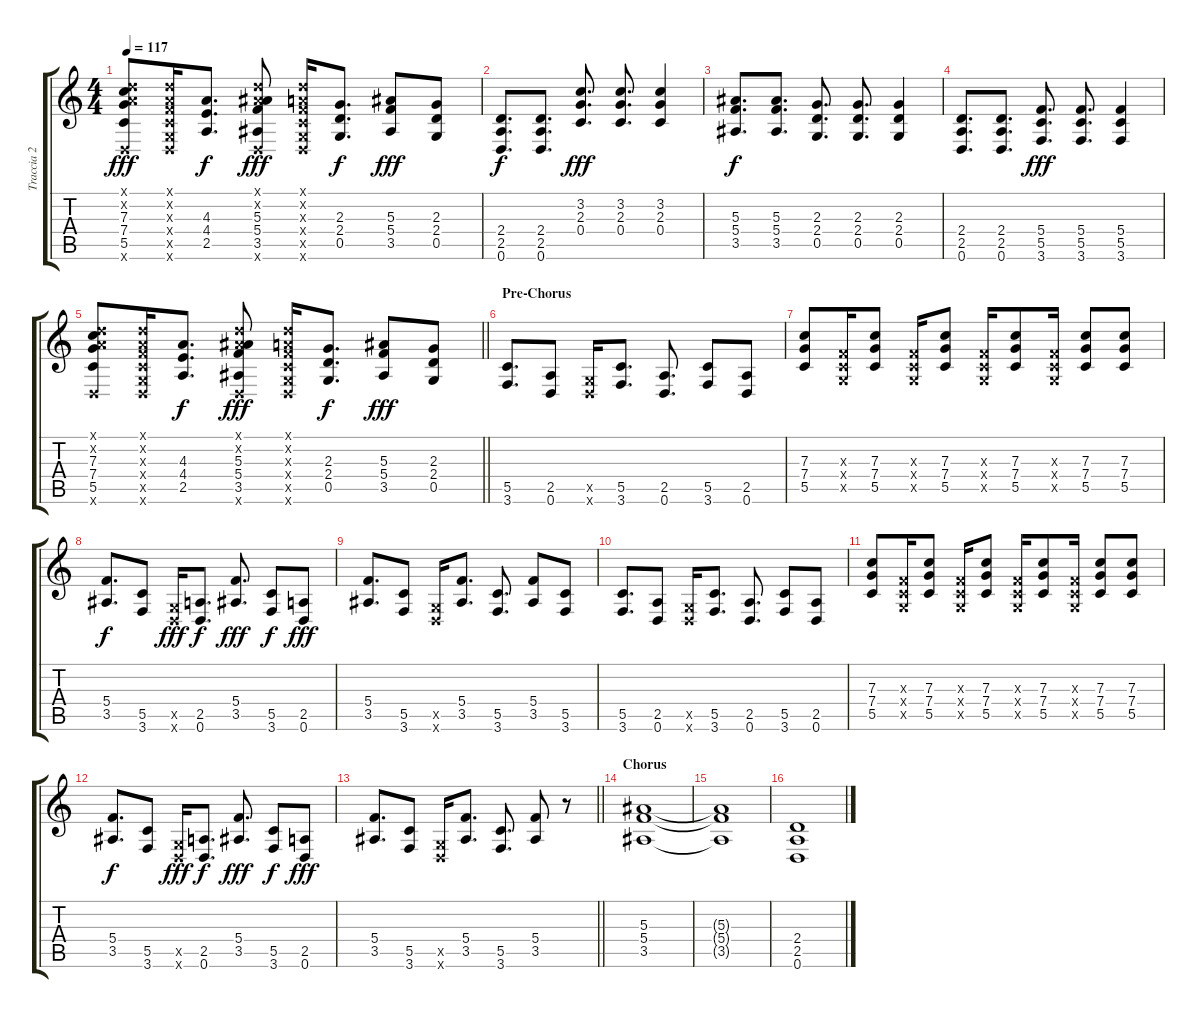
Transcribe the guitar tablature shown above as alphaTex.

\track ("Traccia 2" "Traccia 2") {instrument distortionguitar}
\staff {score tabs}
\tuning (D4 A3 F3 C3 G2 D2) {hide}
\ts (4 4)
\tempo 117
\clef g2
\ks c
(0.1{x} 0.2{x} 7.3 7.4 5.5 0.6{x}).8{dy fff} (0.1{x} 0.2{x} 0.3{x} 0.4{x} 0.5{x} 0.6{x}).16 (4.3 4.4 2.5).8{d dy f} (0.1{x} 0.2{x} 5.3 5.4 3.5 0.6{x}).8{dy fff} (0.1{x} 0.2{x} 0.3{x} 0.4{x} 0.5{x} 0.6{x}).16 (2.3 2.4 0.5).8{d dy f} (5.3 5.4 3.5).8{dy fff} (2.3 2.4 0.5).8 |
(2.4 2.5 0.6).8{d dy f} (2.4 2.5 0.6).8{d} (3.2 2.3 0.4).8{d dy fff} (3.2 2.3 0.4).8{d} (3.2 2.3 0.4).4 |
(5.3 5.4 3.5).8{d dy f} (5.3 5.4 3.5).8{d} (2.3 2.4 0.5).8{d} (2.3 2.4 0.5).8{d} (2.3 2.4 0.5).4 |
(2.4 2.5 0.6).8{d} (2.4 2.5 0.6).8{d} (5.4 5.5 3.6).8{d dy fff} (5.4 5.5 3.6).8{d} (5.4 5.5 3.6).4 |
\barLineRight lightlight
(0.1{x} 0.2{x} 7.3 7.4 5.5 0.6{x}).8 (0.1{x} 0.2{x} 0.3{x} 0.4{x} 0.5{x} 0.6{x}).16 (4.3 4.4 2.5).8{d dy f} (0.1{x} 0.2{x} 5.3 5.4 3.5 0.6{x}).8{dy fff} (0.1{x} 0.2{x} 0.3{x} 0.4{x} 0.5{x} 0.6{x}).16 (2.3 2.4 0.5).8{d dy f} (5.3 5.4 3.5).8{dy fff} (2.3 2.4 0.5).8 |
\section ("" "Pre-Chorus")
(5.5 3.6).8{d} (2.5 0.6).8 (0.5{x} 0.6{x}).16 (5.5 3.6).8{d} (2.5 0.6).8{d} (5.5 3.6).8 (2.5 0.6).8 |
(7.3 7.4 5.5).8 (0.3{x} 0.4{x} 0.5{x}).16 (7.3 7.4 5.5).8 (0.3{x} 0.4{x} 0.5{x}).16 (7.3 7.4 5.5).8 (0.3{x} 0.4{x} 0.5{x}).16 (7.3 7.4 5.5).8 (0.3{x} 0.4{x} 0.5{x}).16 (7.3 7.4 5.5).8 (7.3 7.4 5.5).8 |
(5.4 3.5).8{d dy f} (5.5 3.6).8 (0.5{x} 0.6{x}).16{dy fff} (2.5 0.6).8{d dy f} (5.4 3.5).8{d dy fff} (5.5 3.6).8{dy f} (2.5 0.6).8{dy fff} |
(5.4 3.5).8{d} (5.5 3.6).8 (0.5{x} 0.6{x}).16 (5.4 3.5).8{d} (5.5 3.6).8{d} (5.4 3.5).8 (5.5 3.6).8 |
(5.5 3.6).8{d} (2.5 0.6).8 (0.5{x} 0.6{x}).16 (5.5 3.6).8{d} (2.5 0.6).8{d} (5.5 3.6).8 (2.5 0.6).8 |
(7.3 7.4 5.5).8 (0.3{x} 0.4{x} 0.5{x}).16 (7.3 7.4 5.5).8 (0.3{x} 0.4{x} 0.5{x}).16 (7.3 7.4 5.5).8 (0.3{x} 0.4{x} 0.5{x}).16 (7.3 7.4 5.5).8 (0.3{x} 0.4{x} 0.5{x}).16 (7.3 7.4 5.5).8 (7.3 7.4 5.5).8 |
(5.4 3.5).8{d dy f} (5.5 3.6).8 (0.5{x} 0.6{x}).16{dy fff} (2.5 0.6).8{d dy f} (5.4 3.5).8{d dy fff} (5.5 3.6).8{dy f} (2.5 0.6).8{dy fff} |
\barLineRight lightlight
(5.4 3.5).8{d} (5.5 3.6).8 (0.5{x} 0.6{x}).16 (5.4 3.5).8{d} (5.5 3.6).8{d} (5.4 3.5).8 r.8 |
\section ("" "Chorus")
(5.3 5.4 3.5).1 |
(5.3{t} 5.4{t} 3.5{t}).1 |
(2.4 2.5 0.6).1
